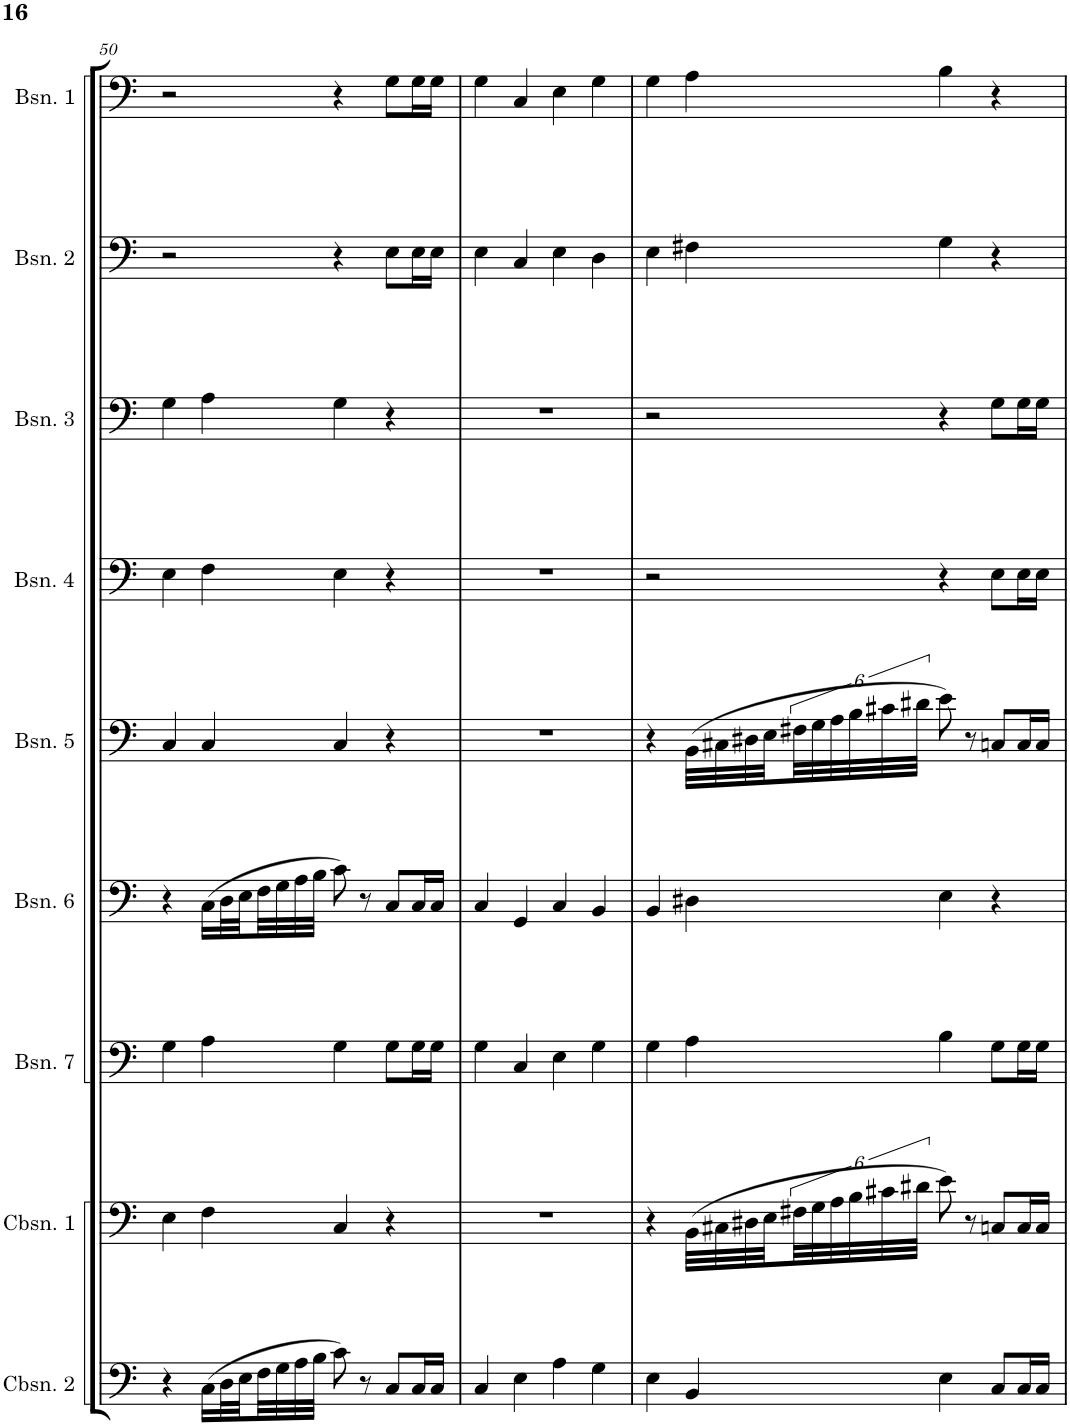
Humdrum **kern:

**kern	**kern	**kern	**kern	**kern	**kern	**kern	**kern	**kern
*part9	*part8	*part7	*part6	*part5	*part4	*part3	*part2	*part1
*staff9	*staff8	*staff7	*staff6	*staff5	*staff4	*staff3	*staff2	*staff1
*I"Contrabassoon 2	*I"Contrabassoon 1	*I"Bassoon 7	*I"Bassoon 6	*I"Bassoon 5	*I"Bassoon 4	*I"Bassoon 3	*I"Bassoon 2	*I"Bassoon 1
*I'Cbsn. 2	*I'Cbsn. 1	*I'Bsn. 7	*I'Bsn. 6	*I'Bsn. 5	*I'Bsn. 4	*I'Bsn. 3	*I'Bsn. 2	*I'Bsn. 1
!!LO:PB:g=z
*clefF4	*clefF4	*clefF4	*clefF4	*clefF4	*clefF4	*clefF4	*clefF4	*clefF4
*Trd7c12	*Trd7c12	*	*	*	*	*	*	*
*k[]	*k[]	*k[]	*k[]	*k[]	*k[]	*k[]	*k[]	*k[]
*M4/4	*M4/4	*M4/4	*M4/4	*M4/4	*M4/4	*M4/4	*M4/4	*M4/4
=50	=50	=50	=50	=50	=50	=50	=50	=50
4r	4E\	4G\	4r	4C/	4E\	4G\	2r	2r
(16C\LL	4F\	4A\	(16C\LL	4C/	4F\	4A\	.	.
32D\L	.	.	32D\L	.	.	.	.	.
32E\	.	.	32E\	.	.	.	.	.
32F\	.	.	32F\	.	.	.	.	.
32G\	.	.	32G\	.	.	.	.	.
32A\	.	.	32A\	.	.	.	.	.
32B\JJJ	.	.	32B\JJJ	.	.	.	.	.
8c\)	4C/	4G\	8c\)	4C/	4E\	4G\	4r	4r
8r	.	.	8r	.	.	.	.	.
8C/L	4r	8G\L	8C/L	4r	4r	4r	8E\L	8G\L
16C/L	.	16G\L	16C/L	.	.	.	16E\L	16G\L
16C/JJ	.	16G\JJ	16C/JJ	.	.	.	16E\JJ	16G\JJ
=51	=51	=51	=51	=51	=51	=51	=51	=51
4C/	1r	4G\	4C/	1r	1r	1r	4E\	4G\
4E\	.	4C/	4GG/	.	.	.	4C/	4C/
4A\	.	4E\	4C/	.	.	.	4E\	4E\
4G\	.	4G\	4BB/	.	.	.	4D\	4G\
=52	=52	=52	=52	=52	=52	=52	=52	=52
4E\	4r	4G\	4BB/	4r	2r	2r	4E\	4G\
4BB/	(32BB\LLL	4A\	4D#X\	(32BB\LLL	.	.	4F#X\	4A\
.	32C#X\	.	.	32C#X\	.	.	.	.
.	32D#X\	.	.	32D#X\	.	.	.	.
.	32E\	.	.	32E\	.	.	.	.
.	48F#X\	.	.	48F#X\	.	.	.	.
.	48G\	.	.	48G\	.	.	.	.
.	48A\	.	.	48A\	.	.	.	.
.	48B\	.	.	48B\	.	.	.	.
.	48c#X\	.	.	48c#X\	.	.	.	.
.	48d#X\JJJ	.	.	48d#X\JJJ	.	.	.	.
4E\	8e\)	4B\	4E\	8e\)	4r	4r	4G\	4B\
.	8r	.	.	8r	.	.	.	.
8C/L	8Cn/L	8G\L	4r	8Cn/L	8E\L	8G\L	4r	4r
16C/L	16C/L	16G\L	.	16C/L	16E\L	16G\L	.	.
16C/JJ	16C/JJ	16G\JJ	.	16C/JJ	16E\JJ	16G\JJ	.	.
=	=	=	=	=	=	=	=	=
*-	*-	*-	*-	*-	*-	*-	*-	*-
